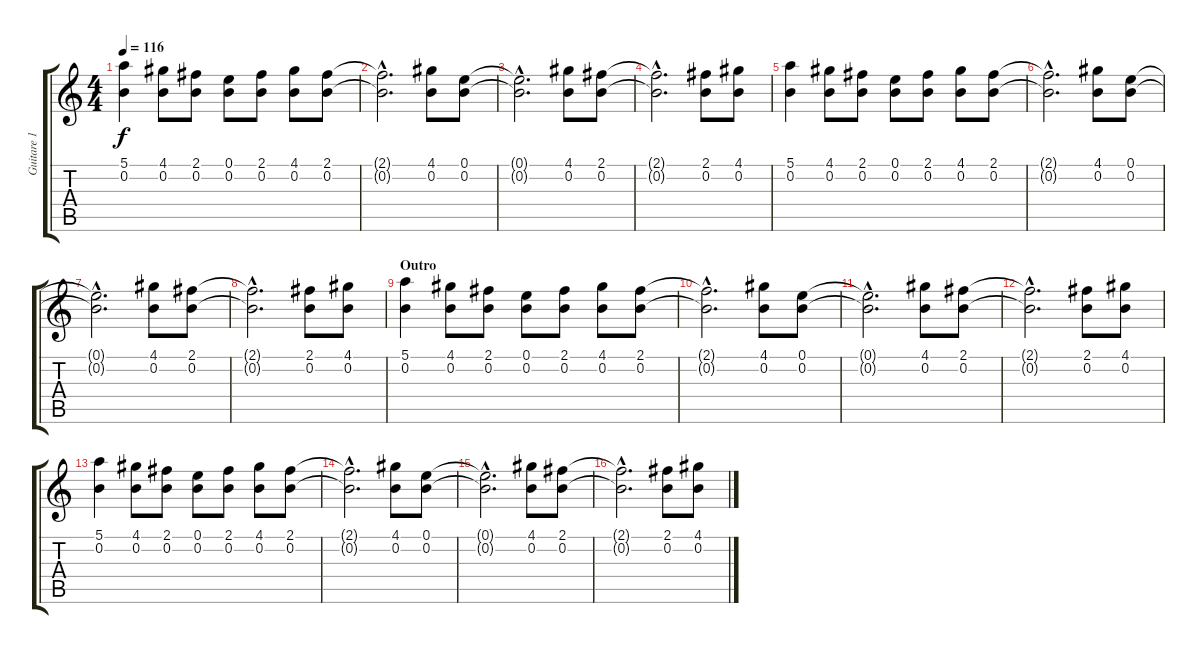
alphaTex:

\track ("Guitare 1" "Guitare 1") {instrument distortionguitar}
\staff {score tabs}
\tuning (E4 B3 G3 D3 A2 E2) {hide}
\ts (4 4)
\tempo 116
\clef g2
\ks c
(5.1 0.2).4{dy f} (4.1 0.2).8 (2.1 0.2).8 (0.1 0.2).8 (2.1 0.2).8 (4.1 0.2).8 (2.1 0.2).8 |
(2.1{hac t} 0.2{hac t}).2{d} (4.1 0.2).8 (0.1 0.2).8 |
(0.1{hac t} 0.2{hac t}).2{d} (4.1 0.2).8 (2.1 0.2).8 |
(2.1{hac t} 0.2{hac t}).2{d} (2.1 0.2).8 (4.1 0.2).8 |
(5.1 0.2).4 (4.1 0.2).8 (2.1 0.2).8 (0.1 0.2).8 (2.1 0.2).8 (4.1 0.2).8 (2.1 0.2).8 |
(2.1{hac t} 0.2{hac t}).2{d} (4.1 0.2).8 (0.1 0.2).8 |
(0.1{hac t} 0.2{hac t}).2{d} (4.1 0.2).8 (2.1 0.2).8 |
(2.1{hac t} 0.2{hac t}).2{d} (2.1 0.2).8 (4.1 0.2).8 |
\section ("" "Outro")
(5.1 0.2).4 (4.1 0.2).8 (2.1 0.2).8 (0.1 0.2).8 (2.1 0.2).8 (4.1 0.2).8 (2.1 0.2).8 |
(2.1{hac t} 0.2{hac t}).2{d} (4.1 0.2).8 (0.1 0.2).8 |
(0.1{hac t} 0.2{hac t}).2{d} (4.1 0.2).8 (2.1 0.2).8 |
(2.1{hac t} 0.2{hac t}).2{d} (2.1 0.2).8 (4.1 0.2).8 |
(5.1 0.2).4 (4.1 0.2).8 (2.1 0.2).8 (0.1 0.2).8 (2.1 0.2).8 (4.1 0.2).8 (2.1 0.2).8 |
(2.1{hac t} 0.2{hac t}).2{d} (4.1 0.2).8 (0.1 0.2).8 |
(0.1{hac t} 0.2{hac t}).2{d} (4.1 0.2).8 (2.1 0.2).8 |
(2.1{hac t} 0.2{hac t}).2{d} (2.1 0.2).8 (4.1 0.2).8
